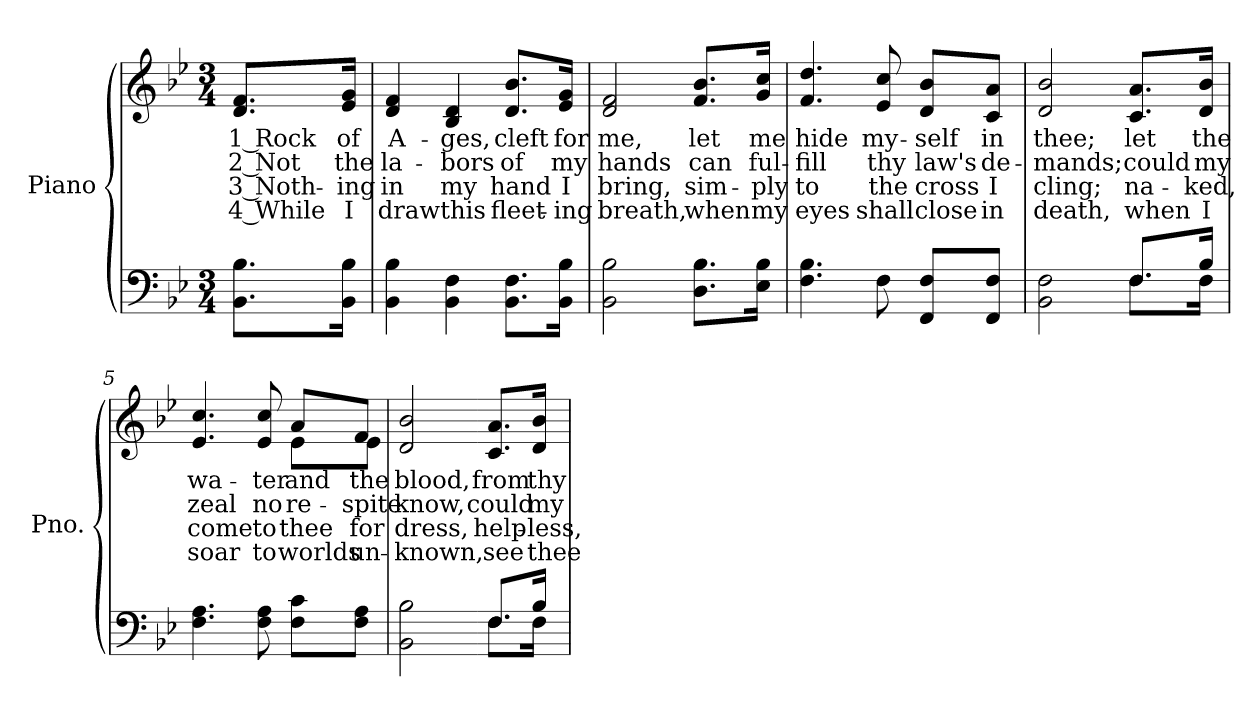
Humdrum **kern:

**kern	**kern	**text	**text	**text	**text
*part2	*part1	*part1	*part1	*part1	*part1
*staff2	*staff1	*staff1	*staff1	*staff1	*staff1
*I"Piano	*I"Piano	*	*	*	*
*I'Pno.	*I'Pno.	*	*	*	*
!!LO:PB:g=z
*clefF4	*clefG2	*	*	*	*
*k[b-e-]	*k[b-e-]	*	*	*	*
*B-:	*B-:	*	*	*	*
*M3/4	*M3/4	*	*	*	*
=	=	=	=	=	=
!	!	!LO:LY:b:color=#000000	!LO:LY:b:color=#000000	!LO:LY:b:color=#000000	!LO:LY:b:color=#000000
8.BB-i\ 8.B-i\L	8.di/ 8.fi/L	1 Rock	2 Not	3 Noth-	-4 While
!	!	!LO:LY:b:color=#000000	!LO:LY:b:color=#000000	!LO:LY:b:color=#000000	!LO:LY:b:color=#000000
16BB-i\ 16B-i\Jk	16e-i/ 16gi/Jk	of	the	ing	I
=1	=1	=1	=1	=1	=1
!	!	!LO:LY:b:color=#000000	!LO:LY:b:color=#000000	!LO:LY:b:color=#000000	!LO:LY:b:color=#000000
4BB-i\ 4B-i	4di/ 4fi	A-	la-	in	draw
!	!	!LO:LY:b:color=#000000	!LO:LY:b:color=#000000	!LO:LY:b:color=#000000	!LO:LY:b:color=#000000
4BB-i\ 4Fi	4B-i/ 4di	-ges,	-bors	my	this
!	!	!LO:LY:b:color=#000000	!LO:LY:b:color=#000000	!LO:LY:b:color=#000000	!LO:LY:b:color=#000000
8.BB-i\ 8.Fi\L	8.di/ 8.b-i/L	cleft	of	hand	fleet-
!	!	!LO:LY:b:color=#000000	!LO:LY:b:color=#000000	!LO:LY:b:color=#000000	!LO:LY:b:color=#000000
16BB-i\ 16B-i\Jk	16e-i/ 16gi/Jk	for	my	-I	ing
=2	=2	=2	=2	=2	=2
!	!	!LO:LY:b:color=#000000	!LO:LY:b:color=#000000	!LO:LY:b:color=#000000	!LO:LY:b:color=#000000
2BB-i\ 2B-i	2di/ 2fi	me,	hands	bring,	breath,
!	!	!LO:LY:b:color=#000000	!LO:LY:b:color=#000000	!LO:LY:b:color=#000000	!LO:LY:b:color=#000000
8.Di\ 8.B-i\L	8.fi/ 8.b-i/L	let	can	sim-	-when
!	!	!LO:LY:b:color=#000000	!LO:LY:b:color=#000000	!LO:LY:b:color=#000000	!LO:LY:b:color=#000000
16E-i\ 16B-i\Jk	16gi/ 16cci/Jk	me	ful-	ply	my
!!LO:LB:g=z
=3	=3	=3	=3	=3	=3
!	!	!LO:LY:b:color=#000000	!LO:LY:b:color=#000000	!LO:LY:b:color=#000000	!LO:LY:b:color=#000000
4.Fi\ 4.B-i	4.fi/ 4.ddi	hide	-fill	to	eyes
!	!	!LO:LY:b:color=#000000	!LO:LY:b:color=#000000	!LO:LY:b:color=#000000	!LO:LY:b:color=#000000
8Fi\	8e-i/ 8cci	my-	thy	the	shall
!	!	!LO:LY:b:color=#000000	!LO:LY:b:color=#000000	!LO:LY:b:color=#000000	!LO:LY:b:color=#000000
8FFi/ 8Fi/L	8di/ 8b-i/L	-self	law's	cross	close
!	!	!LO:LY:b:color=#000000	!LO:LY:b:color=#000000	!LO:LY:b:color=#000000	!LO:LY:b:color=#000000
8FFi/ 8Fi/J	8ci/ 8ai/J	in	de-	I	in
=4	=4	=4	=4	=4	=4
*^	*	*	*	*	*
!	!	!	!LO:LY:b:color=#000000	!LO:LY:b:color=#000000	!LO:LY:b:color=#000000	!LO:LY:b:color=#000000
2BB-i\ 2Fi	2ryy	2di/ 2b-i	thee;	-mands;	cling;	death,
!	!	!	!LO:LY:b:color=#000000	!LO:LY:b:color=#000000	!LO:LY:b:color=#000000	!LO:LY:b:color=#000000
8.Fi/L	8.Fi\L	8.ci/ 8.ai/L	let	could	na-	-when
!	!	!	!LO:LY:b:color=#000000	!LO:LY:b:color=#000000	!LO:LY:b:color=#000000	!LO:LY:b:color=#000000
16B-i/Jk	16Fi\Jk	16di/ 16b-i/Jk	the	my	ked,	I
*v	*v	*	*	*	*	*
=5	=5	=5	=5	=5	=5
*^	*	*	*	*	*
!	!	!	!LO:LY:b:color=#000000	!LO:LY:b:color=#000000	!LO:LY:b:color=#000000	!LO:LY:b:color=#000000
*v	*v	*^	*	*	*	*
4.Fi\ 4.Ai	4.e-i/ 4.cci	2ryy	wa-	zeal	come	soar
!	!	!	!LO:LY:b:color=#000000	!LO:LY:b:color=#000000	!LO:LY:b:color=#000000	!LO:LY:b:color=#000000
8Fi\ 8Ai	8e-i/ 8cci	.	-ter	no	to	to
!	!	!	!LO:LY:b:color=#000000	!LO:LY:b:color=#000000	!LO:LY:b:color=#000000	!LO:LY:b:color=#000000
8Fi\ 8ci\L	8ai/L	8e-i\L	and	re-	thee	worlds
!	!	!	!LO:LY:b:color=#000000	!LO:LY:b:color=#000000	!LO:LY:b:color=#000000	!LO:LY:b:color=#000000
8Fi\ 8Ai\J	8fi/J	8e-i\J	the	-spite	for	un-
*	*v	*v	*	*	*	*
=6	=6	=6	=6	=6	=6
*^	*	*	*	*	*
*	*	*^	*	*	*	*
!	!	!	!	!LO:LY:b:color=#000000	!LO:LY:b:color=#000000	!LO:LY:b:color=#000000	!LO:LY:b:color=#000000
*	*	*v	*v	*	*	*	*
2BB-i\ 2B-i	2ryy	2di/ 2b-i	blood,	know,	-dress,	known,
!!LO:LB:g=z
=7-	=7-	=7-	=7-	=7-	=7-	=7-
!	!	!	!LO:LY:b:color=#000000	!LO:LY:b:color=#000000	!LO:LY:b:color=#000000	!LO:LY:b:color=#000000
8.Fi/L	8.Fi\L	8.ci/ 8.ai/L	from	could	help-	-see
!	!	!	!LO:LY:b:color=#000000	!LO:LY:b:color=#000000	!LO:LY:b:color=#000000	!LO:LY:b:color=#000000
16B-i/Jk	16Fi\Jk	16di/ 16b-i/Jk	thy	my	less,	thee
*v	*v	*	*	*	*	*
=	=	=	=	=	=
*-	*-	*-	*-	*-	*-
